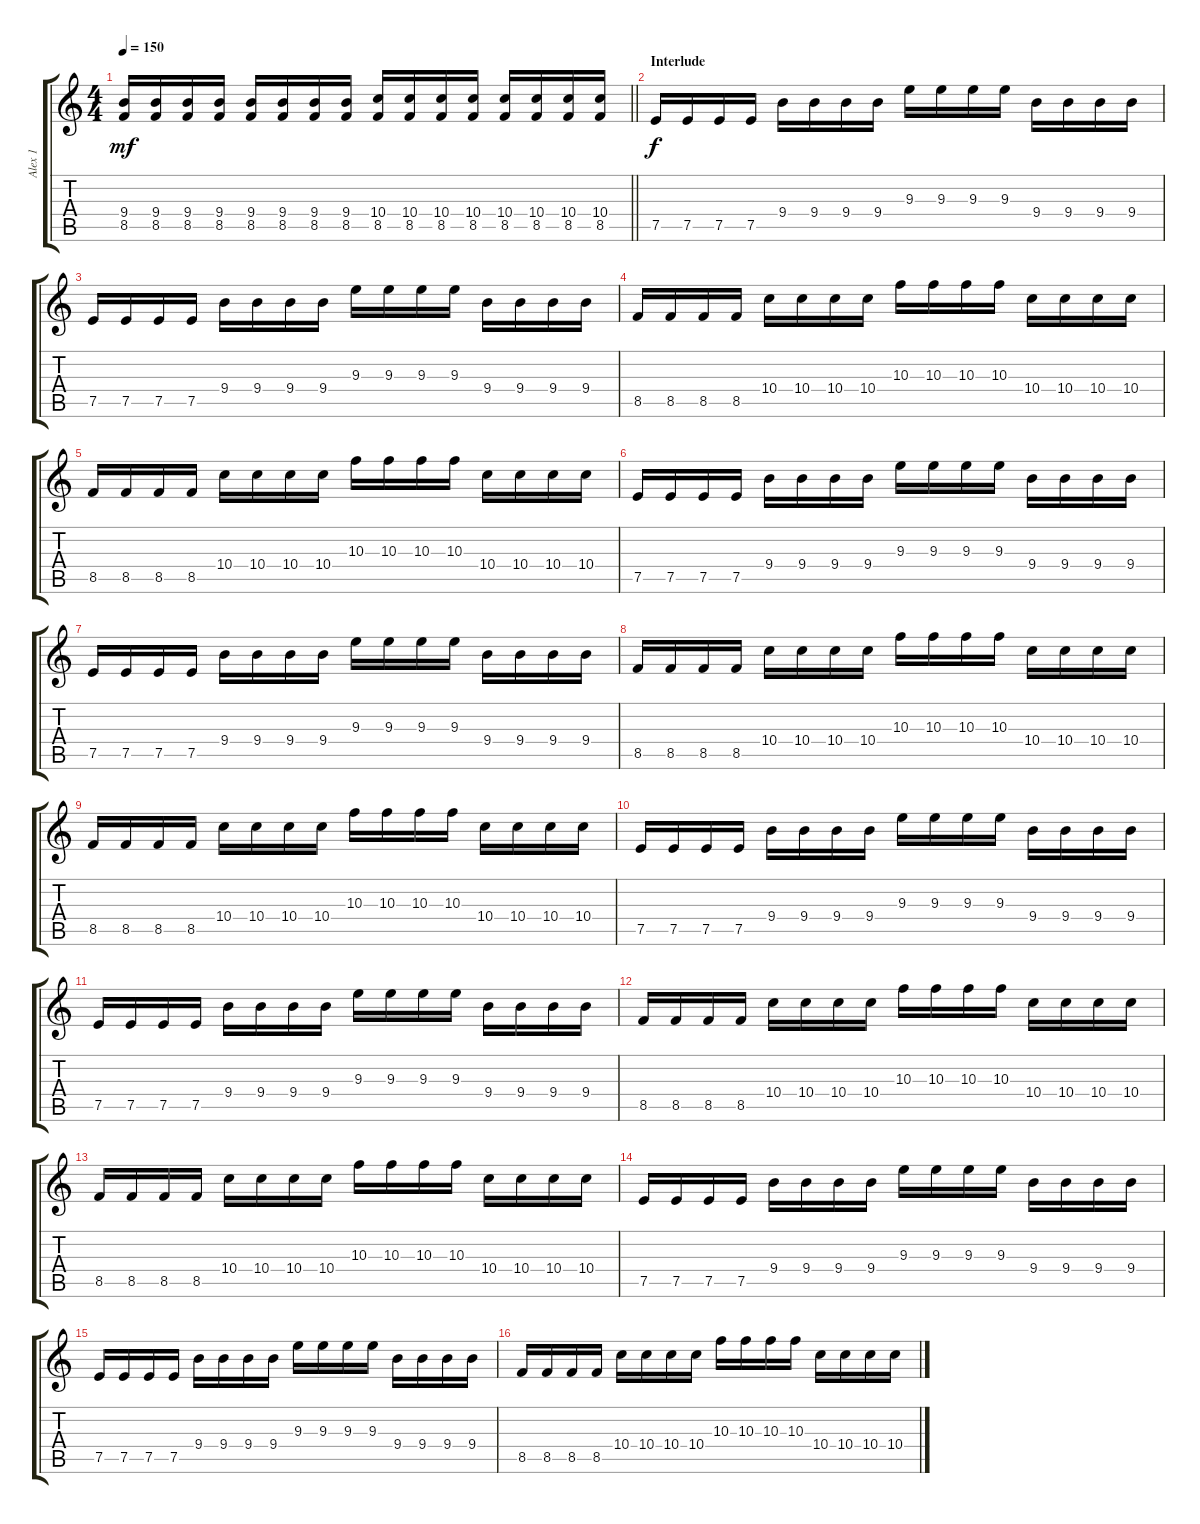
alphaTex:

\track ("Alex 1" "Alex 1") {instrument distortionguitar}
\staff {score tabs}
\tuning (E4 B3 G3 D3 A2 E2) {hide}
\ts (4 4)
\tempo 150
\clef g2
\barLineRight lightlight
\ks c
(9.4 8.5).16{dy mf} (9.4 8.5).16 (9.4 8.5).16 (9.4 8.5).16 (9.4 8.5).16 (9.4 8.5).16 (9.4 8.5).16 (9.4 8.5).16 (10.4 8.5).16 (10.4 8.5).16 (10.4 8.5).16 (10.4 8.5).16 (10.4 8.5).16 (10.4 8.5).16 (10.4 8.5).16 (10.4 8.5).16 |
\section ("" "Interlude")
7.5.16{dy f} 7.5.16 7.5.16 7.5.16 9.4.16 9.4.16 9.4.16 9.4.16 9.3.16 9.3.16 9.3.16 9.3.16 9.4.16 9.4.16 9.4.16 9.4.16 |
7.5.16 7.5.16 7.5.16 7.5.16 9.4.16 9.4.16 9.4.16 9.4.16 9.3.16 9.3.16 9.3.16 9.3.16 9.4.16 9.4.16 9.4.16 9.4.16 |
8.5.16 8.5.16 8.5.16 8.5.16 10.4.16 10.4.16 10.4.16 10.4.16 10.3.16 10.3.16 10.3.16 10.3.16 10.4.16 10.4.16 10.4.16 10.4.16 |
8.5.16 8.5.16 8.5.16 8.5.16 10.4.16 10.4.16 10.4.16 10.4.16 10.3.16 10.3.16 10.3.16 10.3.16 10.4.16 10.4.16 10.4.16 10.4.16 |
7.5.16 7.5.16 7.5.16 7.5.16 9.4.16 9.4.16 9.4.16 9.4.16 9.3.16 9.3.16 9.3.16 9.3.16 9.4.16 9.4.16 9.4.16 9.4.16 |
7.5.16 7.5.16 7.5.16 7.5.16 9.4.16 9.4.16 9.4.16 9.4.16 9.3.16 9.3.16 9.3.16 9.3.16 9.4.16 9.4.16 9.4.16 9.4.16 |
8.5.16 8.5.16 8.5.16 8.5.16 10.4.16 10.4.16 10.4.16 10.4.16 10.3.16 10.3.16 10.3.16 10.3.16 10.4.16 10.4.16 10.4.16 10.4.16 |
8.5.16 8.5.16 8.5.16 8.5.16 10.4.16 10.4.16 10.4.16 10.4.16 10.3.16 10.3.16 10.3.16 10.3.16 10.4.16 10.4.16 10.4.16 10.4.16 |
7.5.16 7.5.16 7.5.16 7.5.16 9.4.16 9.4.16 9.4.16 9.4.16 9.3.16 9.3.16 9.3.16 9.3.16 9.4.16 9.4.16 9.4.16 9.4.16 |
7.5.16 7.5.16 7.5.16 7.5.16 9.4.16 9.4.16 9.4.16 9.4.16 9.3.16 9.3.16 9.3.16 9.3.16 9.4.16 9.4.16 9.4.16 9.4.16 |
8.5.16 8.5.16 8.5.16 8.5.16 10.4.16 10.4.16 10.4.16 10.4.16 10.3.16 10.3.16 10.3.16 10.3.16 10.4.16 10.4.16 10.4.16 10.4.16 |
8.5.16 8.5.16 8.5.16 8.5.16 10.4.16 10.4.16 10.4.16 10.4.16 10.3.16 10.3.16 10.3.16 10.3.16 10.4.16 10.4.16 10.4.16 10.4.16 |
7.5.16 7.5.16 7.5.16 7.5.16 9.4.16 9.4.16 9.4.16 9.4.16 9.3.16 9.3.16 9.3.16 9.3.16 9.4.16 9.4.16 9.4.16 9.4.16 |
7.5.16 7.5.16 7.5.16 7.5.16 9.4.16 9.4.16 9.4.16 9.4.16 9.3.16 9.3.16 9.3.16 9.3.16 9.4.16 9.4.16 9.4.16 9.4.16 |
8.5.16 8.5.16 8.5.16 8.5.16 10.4.16 10.4.16 10.4.16 10.4.16 10.3.16 10.3.16 10.3.16 10.3.16 10.4.16 10.4.16 10.4.16 10.4.16
